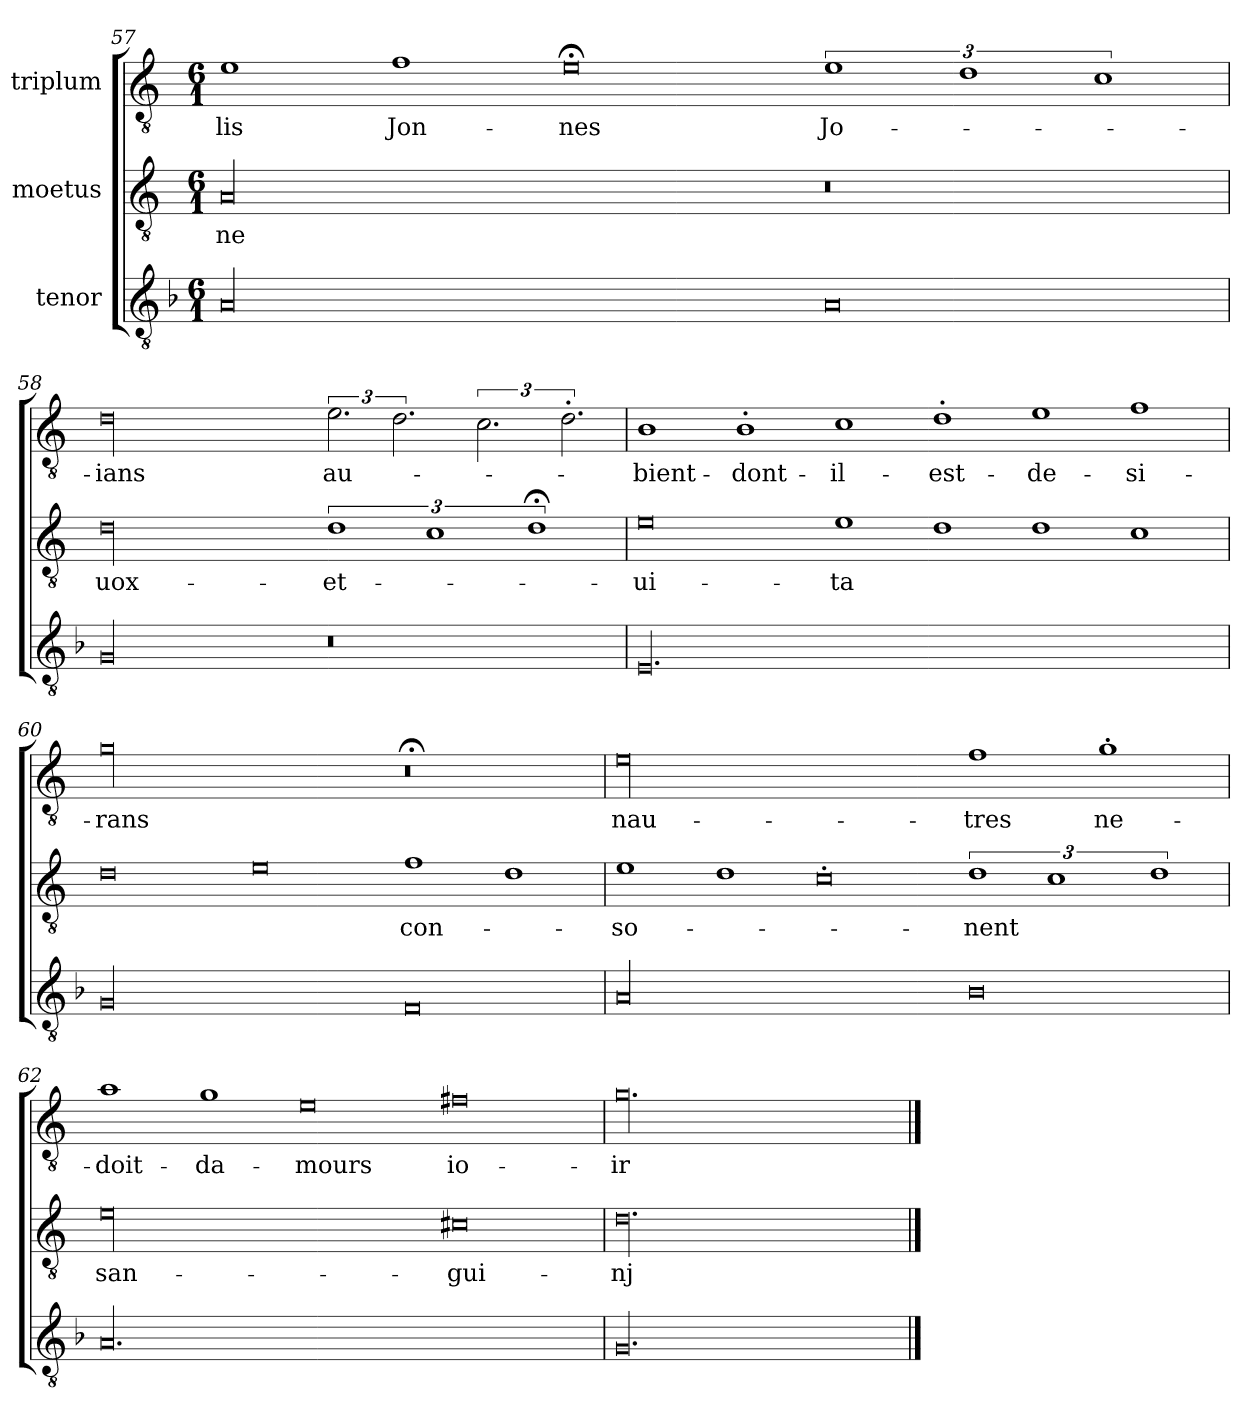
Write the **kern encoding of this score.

**kern	**kern	**text	**kern	**text
*part3	*part2	*part2	*part1	*part1
*staff3	*staff2	*staff2	*staff1	*staff1
*I"tenor	*I"moetus	*	*I"triplum	*
*clefGv2	*clefGv2	*	*clefGv2	*
*k[b-]	*k[]	*	*k[]	*
*F:	*C:	*	*C:	*
*M6/1	*M6/1	*	*M6/1	*
=57	=57	=57	=57	=57
00A/	00A/	-ne	1e\	-lis
.	.	.	1f\	Jon-
.	.	.	0e;<\	-nes
0A/	0r	.	3%2e\	Jo-
.	.	.	3%2d\	.
.	.	.	3%2c\	.
=58	=58	=58	=58	=58
00G/	00d\	uox-	00d\	-ians
0r	3%2d\	et-	3.e\	au-
.	.	.	3.d\	.
.	3%2c\	.	.	.
.	.	.	3.c\	.
.	3%2d;<\	.	.	.
.	.	.	3.d'\	.
=59	=59	=59	=59	=59
00.E/	0e\	ui-	1B\	bient-
.	.	.	1B'\	dont-
.	1e\	-ta	1c\	il-
.	1d\	.	1d'\	est-
.	1d\	.	1e\	de-
.	1c\	.	1f\	-si-
!!LO:PB:g=z
=60	=60	=60	=60	=60
00G/	0d\	.	00g\	-rans
.	0e\	.	.	.
0F/	1f\	con-	0r;<	.
.	1d\	.	.	.
=61	=61	=61	=61	=61
00A/	1e\	-so-	00e\	nau-
.	1d\	.	.	.
.	0c'\	.	.	.
0B-\	3%2d\	-nent	1f\	-tres
.	3%2c\	.	.	.
.	.	.	1g'\	ne-
.	3%2d\	.	.	.
=62	=62	=62	=62	=62
00.A/	00e\	san-	1a\	doit-
.	.	.	1g\	da-
.	.	.	0e\	-mours
.	0c#X\	-gui-	0f#X\	io-
=63	=63	=63	=63	=63
00.G/	00.d\	-nj	00.g\	-ir
==	==	==	==	==
*-	*-	*-	*-	*-
